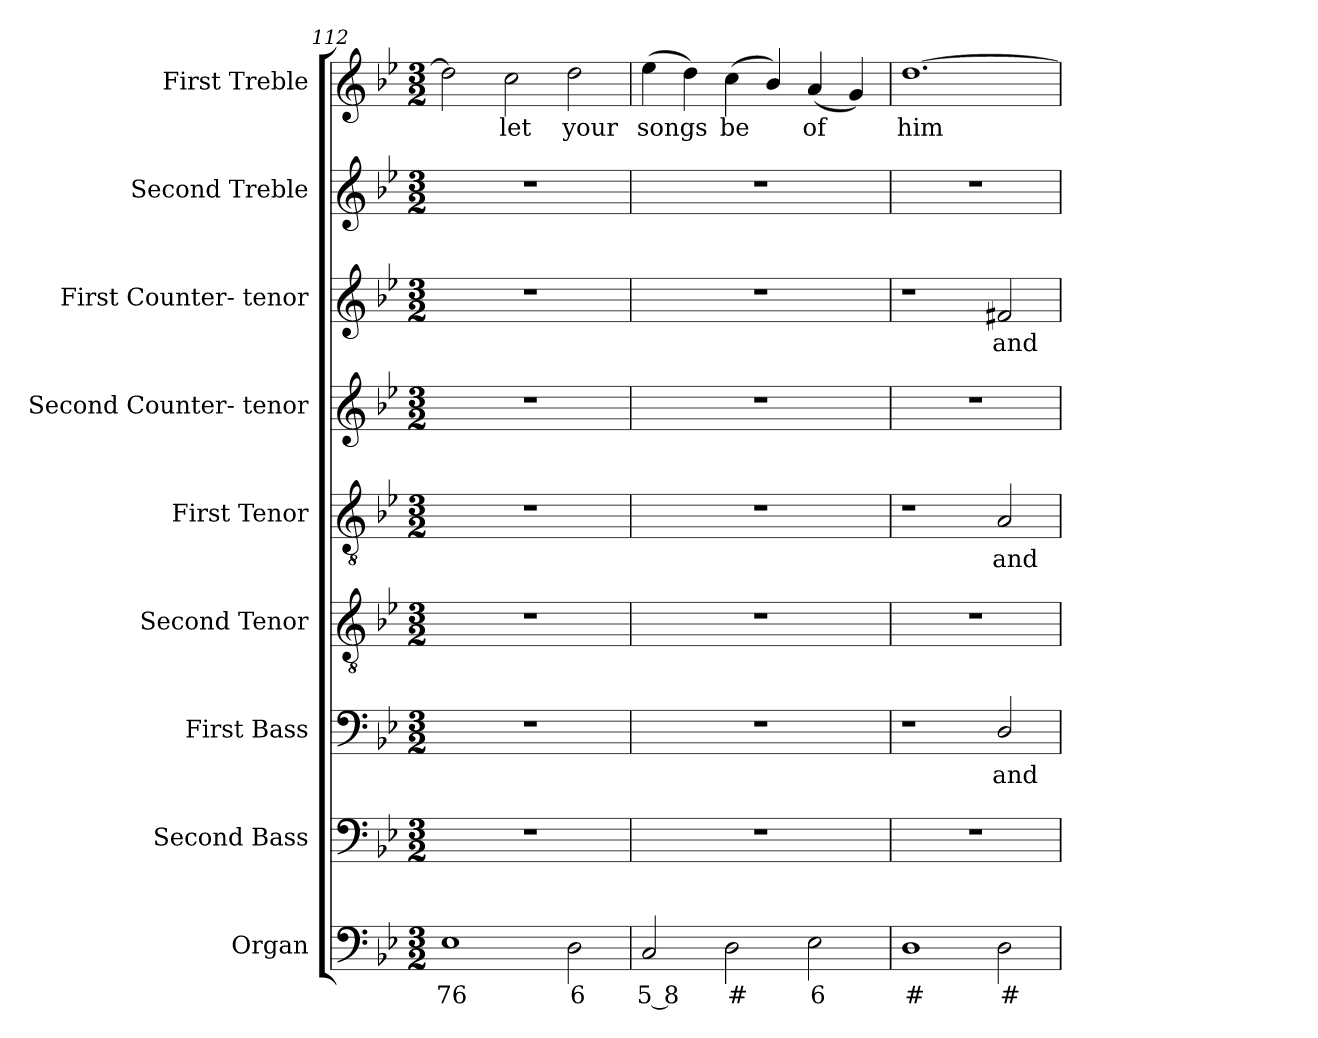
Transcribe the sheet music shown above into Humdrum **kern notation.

**kern	**text	**kern	**kern	**text	**kern	**kern	**text	**kern	**kern	**text	**kern	**kern	**text
*part9	*part9	*part8	*part7	*part7	*part6	*part5	*part5	*part4	*part3	*part3	*part2	*part1	*part1
*staff9	*staff9	*staff8	*staff7	*staff7	*staff6	*staff5	*staff5	*staff4	*staff3	*staff3	*staff2	*staff1	*staff1
*I"Organ	*	*I"Second Bass	*I"First Bass	*	*I"Second Tenor	*I"First Tenor	*	*I"Second Counter- tenor	*I"First Counter- tenor	*	*I"Second Treble	*I"First Treble	*
*I'Org.	*	*I'B2.	*I'B1.	*	*I'T2.	*I'T1.	*	*	*	*	*I'S2.	*	*
*clefF4	*	*clefF4	*clefF4	*	*clefGv2	*clefGv2	*	*clefG2	*clefG2	*	*clefG2	*clefG2	*
*	*	*	*	*	*ITrd7c12	*ITrd7c12	*	*	*	*	*	*	*
*k[b-e-]	*	*k[b-e-]	*k[b-e-]	*	*k[b-e-]	*k[b-e-]	*	*k[b-e-]	*k[b-e-]	*	*k[b-e-]	*k[b-e-]	*
*B-:	*	*B-:	*B-:	*	*B-:	*B-:	*	*B-:	*B-:	*	*B-:	*B-:	*
*M3/2	*	*M3/2	*M3/2	*	*M3/2	*M3/2	*	*M3/2	*M3/2	*	*M3/2	*M3/2	*
=112	=112	=112	=112	=112	=112	=112	=112	=112	=112	=112	=112	=112	=112
!	!LO:LY:b:color=#000000	!LO:N:vis=1	!LO:N:vis=1	!	!LO:N:vis=1	!LO:N:vis=1	!	!LO:N:vis=1	!LO:N:vis=1	!	!LO:N:vis=1	!	!
1E-i	76	1.r	1.r	.	1.r	1.r	.	1.r	1.r	.	1.r	2ddi\]	.
!	!	!	!	!	!	!	!	!	!	!	!	!	!LO:LY:b:color=#000000
.	.	.	.	.	.	.	.	.	.	.	.	2cci\	let
!	!LO:LY:b:color=#000000	!	!	!	!	!	!	!	!	!	!	!	!
!	!	!	!	!	!	!	!	!	!	!	!	!	!LO:LY:b:color=#000000
2Di\	6	.	.	.	.	.	.	.	.	.	.	2ddi\	your
=113	=113	=113	=113	=113	=113	=113	=113	=113	=113	=113	=113	=113	=113
!	!LO:LY:b:color=#000000	!LO:N:vis=1	!LO:N:vis=1	!	!LO:N:vis=1	!LO:N:vis=1	!	!LO:N:vis=1	!LO:N:vis=1	!	!LO:N:vis=1	!	!
!	!	!	!	!	!	!	!	!	!	!	!	!	!LO:LY:b:color=#000000
2Ci/	5 8	1.r	1.r	.	1.r	1.r	.	1.r	1.r	.	1.r	(4ee-i\	songs
.	.	.	.	.	.	.	.	.	.	.	.	4ddi\)	.
!	!LO:LY:b:color=#000000	!	!	!	!	!	!	!	!	!	!	!	!
!	!	!	!	!	!	!	!	!	!	!	!	!	!LO:LY:b:color=#000000
2Di\	#	.	.	.	.	.	.	.	.	.	.	(4cci\	be
.	.	.	.	.	.	.	.	.	.	.	.	4b-i/)	.
!	!LO:LY:b:color=#000000	!	!	!	!	!	!	!	!	!	!	!	!
!	!	!	!	!	!	!	!	!	!	!	!	!	!LO:LY:b:color=#000000
2E-i\	6	.	.	.	.	.	.	.	.	.	.	(4ai/	of
.	.	.	.	.	.	.	.	.	.	.	.	4gi/)	.
=114	=114	=114	=114	=114	=114	=114	=114	=114	=114	=114	=114	=114	=114
!	!LO:LY:b:color=#000000	!LO:N:vis=1	!	!	!LO:N:vis=1	!	!	!LO:N:vis=1	!	!	!LO:N:vis=1	!	!
!	!	!	!	!	!	!	!	!	!	!	!	!	!LO:LY:b:color=#000000
1Di	#	1.r	1r	.	1.r	1r	.	1.r	1r	.	1.r	[1.ddi	him
!	!LO:LY:b:color=#000000	!	!	!	!	!	!	!	!	!	!	!	!
!	!	!	!	!LO:LY:b:color=#000000	!	!	!	!	!	!	!	!	!
!	!	!	!	!	!	!	!LO:LY:b:color=#000000	!	!	!	!	!	!
!	!	!	!	!	!	!	!	!	!	!LO:LY:b:color=#000000	!	!	!
2Di\	#	.	2Di/	and	.	2AAi/	and	.	2f#Xi/	and	.	.	.
=	=	=	=	=	=	=	=	=	=	=	=	=	=
*-	*-	*-	*-	*-	*-	*-	*-	*-	*-	*-	*-	*-	*-
